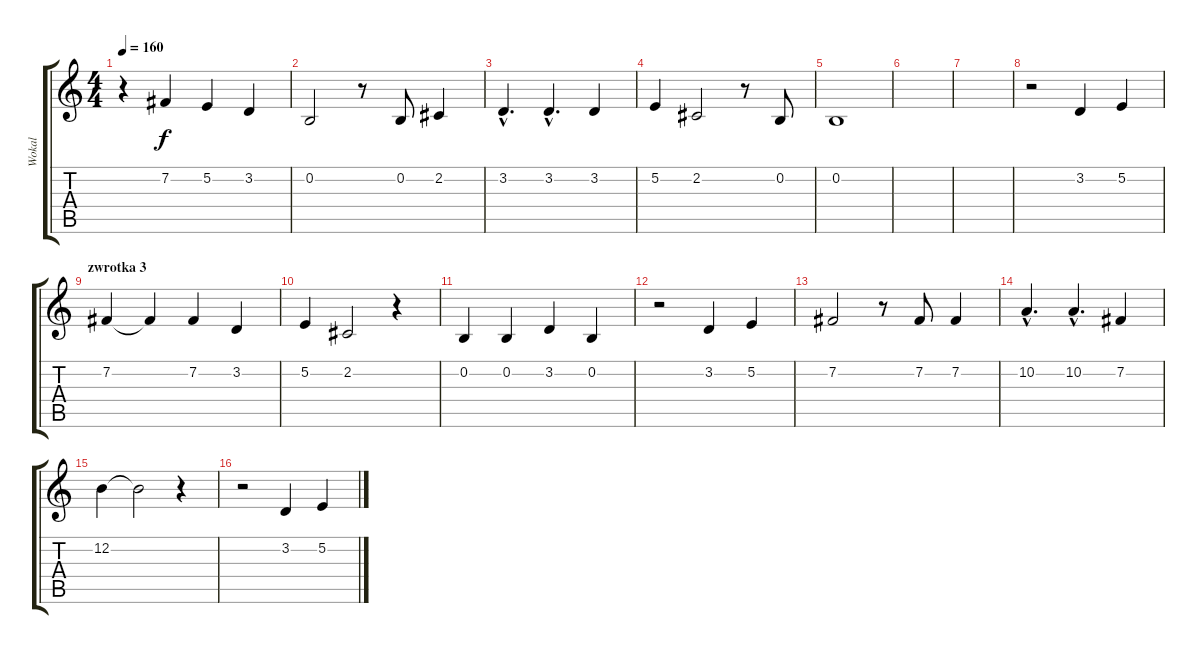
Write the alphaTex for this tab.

\track ("Wokal" "Wokal") {instrument voiceoohs}
\staff {score tabs}
\tuning (E4 B3 G3 D3 A2 E2) {hide}
\ts (4 4)
\tempo 160
\clef g2
\ks c
r.4{dy f} 7.2.4 5.2.4 3.2.4 |
0.2.2 r.8 0.2.8 2.2.4 |
3.2{hac}.4{d} 3.2{hac}.4{d} 3.2.4 |
5.2.4 2.2.2 r.8 0.2.8 |
0.2.1 |
|
|
r.2 3.2.4 5.2.4 |
\section ("" "zwrotka 3")
7.2.4 7.2{t}.4 7.2.4 3.2.4 |
5.2.4 2.2.2 r.4 |
0.2.4 0.2.4 3.2.4 0.2.4 |
r.2 3.2.4 5.2.4 |
7.2.2 r.8 7.2.8 7.2.4 |
10.2{hac}.4{d} 10.2{hac}.4{d} 7.2.4 |
12.2.4 12.2{t}.2 r.4 |
r.2 3.2.4 5.2.4
